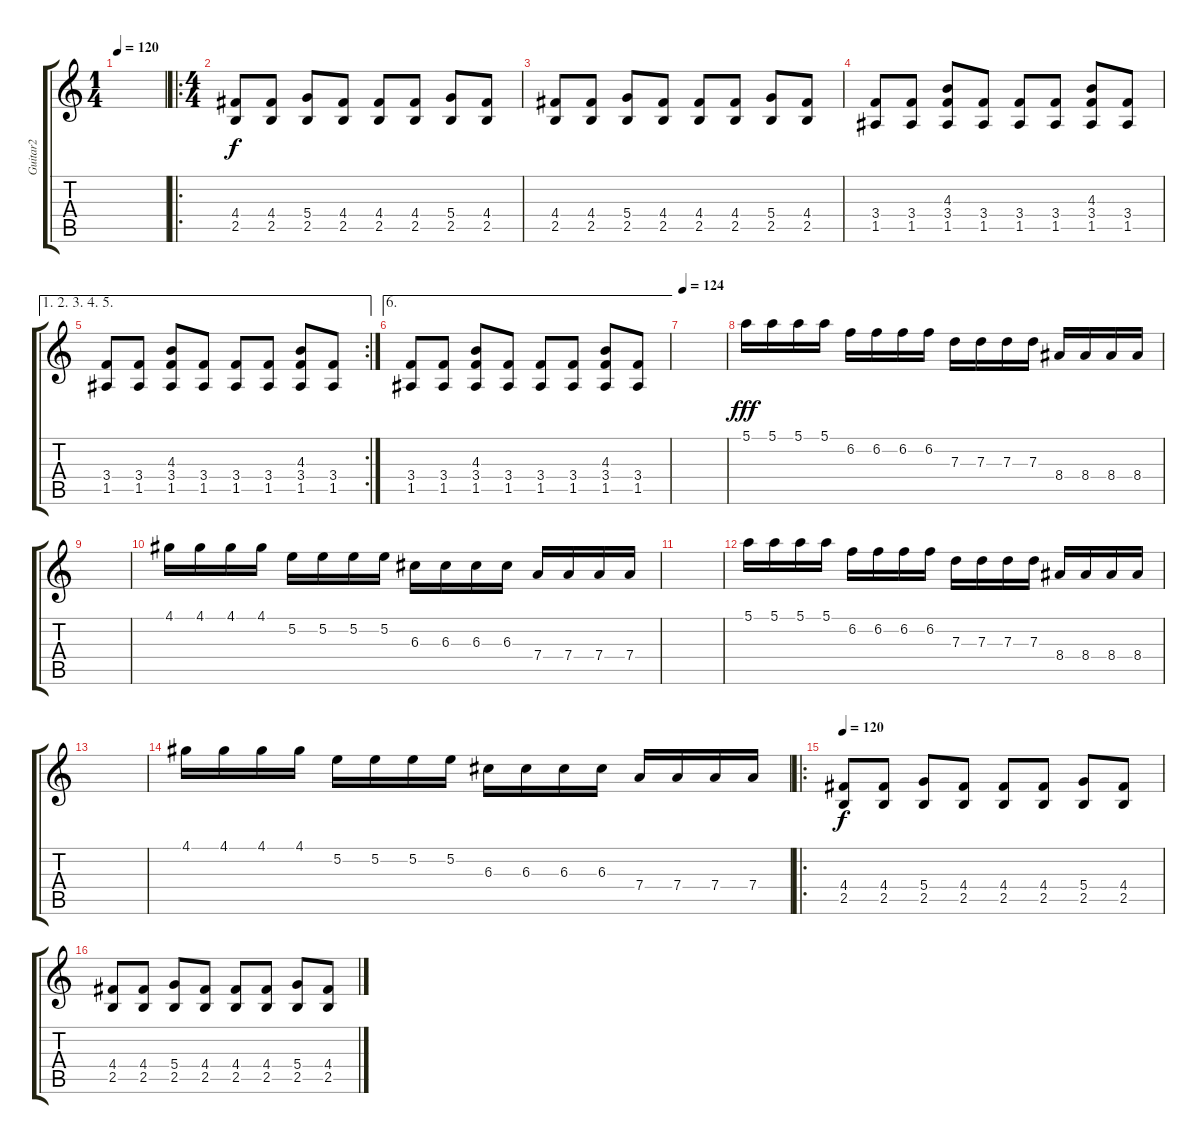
\track ("Guitar2" "Guitar2") {instrument distortionguitar}
\staff {score tabs}
\tuning (E4 B3 G3 D3 A2 E2) {hide}
\ts (1 4)
\tempo 120
\clef g2
\ks c
|
\ro
\ts (4 4)
(4.4 2.5).8 (4.4 2.5).8 (5.4 2.5).8 (4.4 2.5).8 (4.4 2.5).8 (4.4 2.5).8 (5.4 2.5).8 (4.4 2.5).8 |
(4.4 2.5).8 (4.4 2.5).8 (5.4 2.5).8 (4.4 2.5).8 (4.4 2.5).8 (4.4 2.5).8 (5.4 2.5).8 (4.4 2.5).8 |
(3.4 1.5).8 (3.4 1.5).8 (4.3 3.4 1.5).8 (3.4 1.5).8 (3.4 1.5).8 (3.4 1.5).8 (4.3 3.4 1.5).8 (3.4 1.5).8 |
\ae (1 2 3 4 5)
\rc 2
(3.4 1.5).8 (3.4 1.5).8 (4.3 3.4 1.5).8 (3.4 1.5).8 (3.4 1.5).8 (3.4 1.5).8 (4.3 3.4 1.5).8 (3.4 1.5).8 |
\ae 6
(3.4 1.5).8 (3.4 1.5).8 (4.3 3.4 1.5).8 (3.4 1.5).8 (3.4 1.5).8 (3.4 1.5).8 (4.3 3.4 1.5).8 (3.4 1.5).8 |
\tempo 124
|
5.1.16{dy fff} 5.1.16 5.1.16 5.1.16 6.2.16 6.2.16 6.2.16 6.2.16 7.3.16 7.3.16 7.3.16 7.3.16 8.4.16 8.4.16 8.4.16 8.4.16 |
|
4.1.16 4.1.16 4.1.16 4.1.16 5.2.16 5.2.16 5.2.16 5.2.16 6.3.16 6.3.16 6.3.16 6.3.16 7.4.16 7.4.16 7.4.16 7.4.16 |
|
5.1.16 5.1.16 5.1.16 5.1.16 6.2.16 6.2.16 6.2.16 6.2.16 7.3.16 7.3.16 7.3.16 7.3.16 8.4.16 8.4.16 8.4.16 8.4.16 |
|
4.1.16 4.1.16 4.1.16 4.1.16 5.2.16 5.2.16 5.2.16 5.2.16 6.3.16 6.3.16 6.3.16 6.3.16 7.4.16 7.4.16 7.4.16 7.4.16 |
\ro
\tempo 120
(4.4 2.5).8{dy f} (4.4 2.5).8 (5.4 2.5).8 (4.4 2.5).8 (4.4 2.5).8 (4.4 2.5).8 (5.4 2.5).8 (4.4 2.5).8 |
(4.4 2.5).8 (4.4 2.5).8 (5.4 2.5).8 (4.4 2.5).8 (4.4 2.5).8 (4.4 2.5).8 (5.4 2.5).8 (4.4 2.5).8
